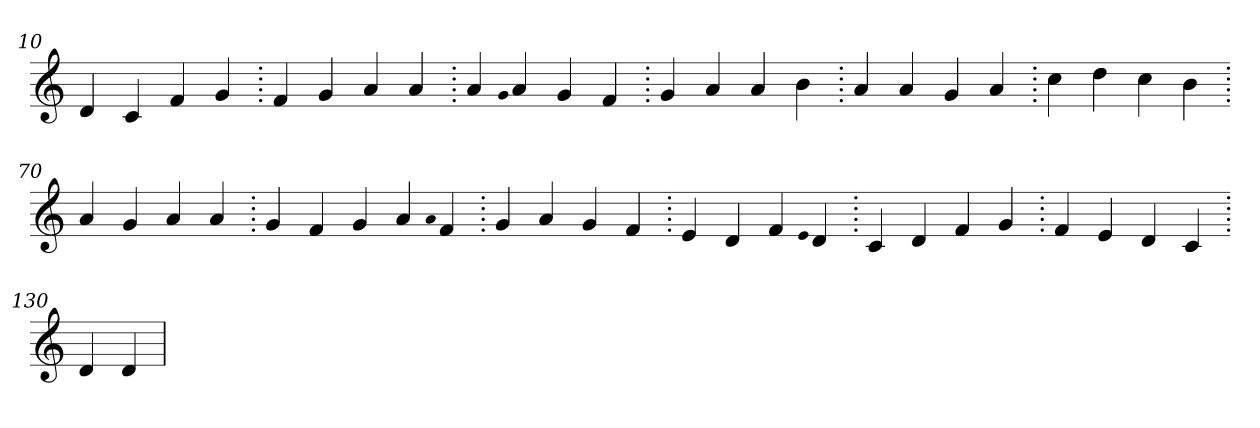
**kern
*part1
*staff1
*clefG2
=10.
4d
4c
4f
4g
=20.
4f
4g
4a
4a
=30.
4a
qqg
4a
4g
4f
=40.
4g
4a
4a
4b
=50.
4a
4a
4g
4a
=60.
4cc
4dd
4cc
4b
=70.
4a
4g
4a
4a
=80.
4g
4f
4g
4a
qqa
4f
=90.
4g
4a
4g
4f
=100.
4e
4d
4f
qqe
4d
=110.
4c
4d
4f
4g
=120.
4f
4e
4d
4c
=130.
4d
4d
=
*-
